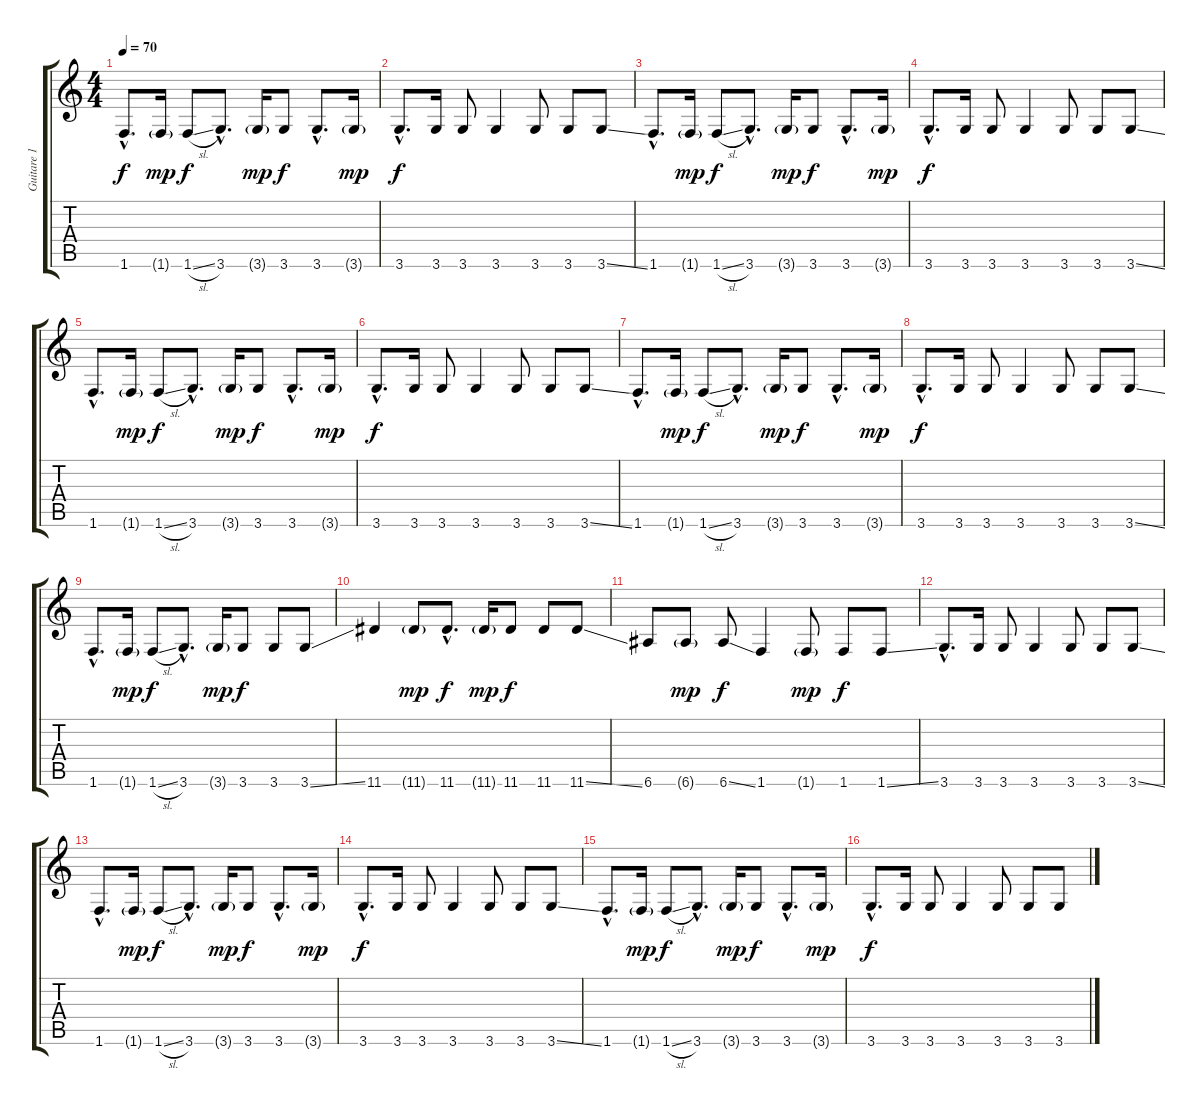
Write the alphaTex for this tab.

\track ("Guitare 1" "Guitare 1") {instrument electricguitarjazz}
\staff {score tabs}
\tuning (E4 B3 G3 D3 A2 E2) {hide}
\ts (4 4)
\tempo 70
\clef g2
\ks c
1.6{hac}.8{d dy f} 1.6{g}.16{dy mp} 1.6{sl}.8{dy f} 3.6{hac}.8{d} 3.6{g}.16{dy mp} 3.6.8{dy f} 3.6{hac}.8{d} 3.6{g}.16{dy mp} |
3.6{hac}.8{d dy f} 3.6.16 3.6.8 3.6.4 3.6.8 3.6.8 3.6{ss}.8 |
1.6{hac}.8{d} 1.6{g}.16{dy mp} 1.6{sl}.8{dy f} 3.6{hac}.8{d} 3.6{g}.16{dy mp} 3.6.8{dy f} 3.6{hac}.8{d} 3.6{g}.16{dy mp} |
3.6{hac}.8{d dy f} 3.6.16 3.6.8 3.6.4 3.6.8 3.6.8 3.6{ss}.8 |
1.6{hac}.8{d} 1.6{g}.16{dy mp} 1.6{sl}.8{dy f} 3.6{hac}.8{d} 3.6{g}.16{dy mp} 3.6.8{dy f} 3.6{hac}.8{d} 3.6{g}.16{dy mp} |
3.6{hac}.8{d dy f} 3.6.16 3.6.8 3.6.4 3.6.8 3.6.8 3.6{ss}.8 |
1.6{hac}.8{d} 1.6{g}.16{dy mp} 1.6{sl}.8{dy f} 3.6{hac}.8{d} 3.6{g}.16{dy mp} 3.6.8{dy f} 3.6{hac}.8{d} 3.6{g}.16{dy mp} |
3.6{hac}.8{d dy f} 3.6.16 3.6.8 3.6.4 3.6.8 3.6.8 3.6{ss}.8 |
1.6{hac}.8{d} 1.6{g}.16{dy mp} 1.6{sl}.8{dy f} 3.6{hac}.8{d} 3.6{g}.16{dy mp} 3.6.8{dy f} 3.6.8 3.6{ss}.8 |
11.6.4 11.6{g}.8{dy mp} 11.6{hac}.8{d dy f} 11.6{g}.16{dy mp} 11.6.8{dy f} 11.6.8 11.6{ss}.8 |
6.6.8 6.6{g}.8{dy mp} 6.6{ss}.8{dy f} 1.6.4 1.6{g}.8{dy mp} 1.6.8{dy f} 1.6{ss}.8 |
3.6{hac}.8{d} 3.6.16 3.6.8 3.6.4 3.6.8 3.6.8 3.6{ss}.8 |
1.6{hac}.8{d} 1.6{g}.16{dy mp} 1.6{sl}.8{dy f} 3.6{hac}.8{d} 3.6{g}.16{dy mp} 3.6.8{dy f} 3.6{hac}.8{d} 3.6{g}.16{dy mp} |
3.6{hac}.8{d dy f} 3.6.16 3.6.8 3.6.4 3.6.8 3.6.8 3.6{ss}.8 |
1.6{hac}.8{d} 1.6{g}.16{dy mp} 1.6{sl}.8{dy f} 3.6{hac}.8{d} 3.6{g}.16{dy mp} 3.6.8{dy f} 3.6{hac}.8{d} 3.6{g}.16{dy mp} |
3.6{hac}.8{d dy f} 3.6.16 3.6.8 3.6.4 3.6.8 3.6.8 3.6{ss}.8
